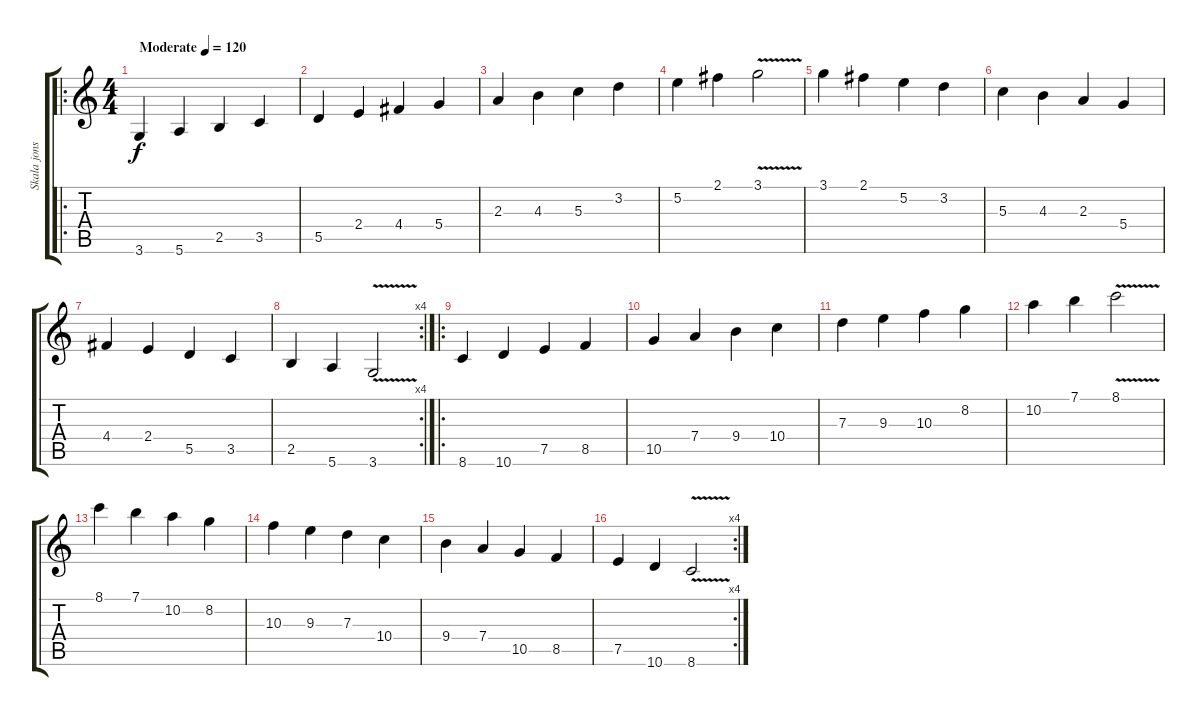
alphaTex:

\track ("Skala jonska" "Skala jons") {instrument acousticguitarsteel}
\staff {score tabs}
\tuning (E4 B3 G3 D3 A2 E2) {hide}
\ro
\ts (4 4)
\tempo (120 "Moderate")
\clef g2
\ks c
3.6.4{dy f instrument acousticguitarsteel} 5.6.4 2.5.4 3.5.4 |
5.5.4 2.4.4 4.4.4 5.4.4 |
2.3.4 4.3.4 5.3.4 3.2.4 |
5.2.4 2.1.4 3.1{v}.2 |
3.1.4 2.1.4 5.2.4 3.2.4 |
5.3.4 4.3.4 2.3.4 5.4.4 |
4.4.4 2.4.4 5.5.4 3.5.4 |
\rc 4
2.5.4 5.6.4 3.6{v}.2 |
\ro
8.6.4 10.6.4 7.5.4 8.5.4 |
10.5.4 7.4.4 9.4.4 10.4.4 |
7.3.4 9.3.4 10.3.4 8.2.4 |
10.2.4 7.1.4 8.1{v}.2 |
8.1.4 7.1.4 10.2.4 8.2.4 |
10.3.4 9.3.4 7.3.4 10.4.4 |
9.4.4 7.4.4 10.5.4 8.5.4 |
\rc 4
7.5.4 10.6.4 8.6{v}.2
